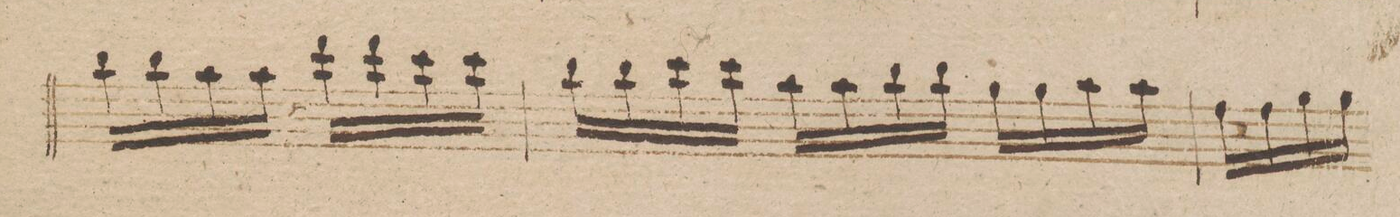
**kern	**dynam
*I"Violino 1mo	*
*clefG2	*
*k[b-]	*
*met(c|)	*
*M3/4	*
16bb-\LL	.
16bb-\	.
16aa\	.
16aa\JJ	.
16ddd\LL	.
16ddd\	.
16ccc\	.
16ccc\JJ	.
=143	=143
16bb-\LL	.
16bb-\	.
16ccc\	.
16ccc\JJ	.
16aa\LL	.
16aa\	.
16bb-\	.
16bb-\JJ	.
16gg\LL	.
16gg\	.
16aa\	.
16aa\JJ	.
=144	=144
16ff\LL	.
16ff\	.
16gg\	.
16gg\JJ	.
*-	*-
